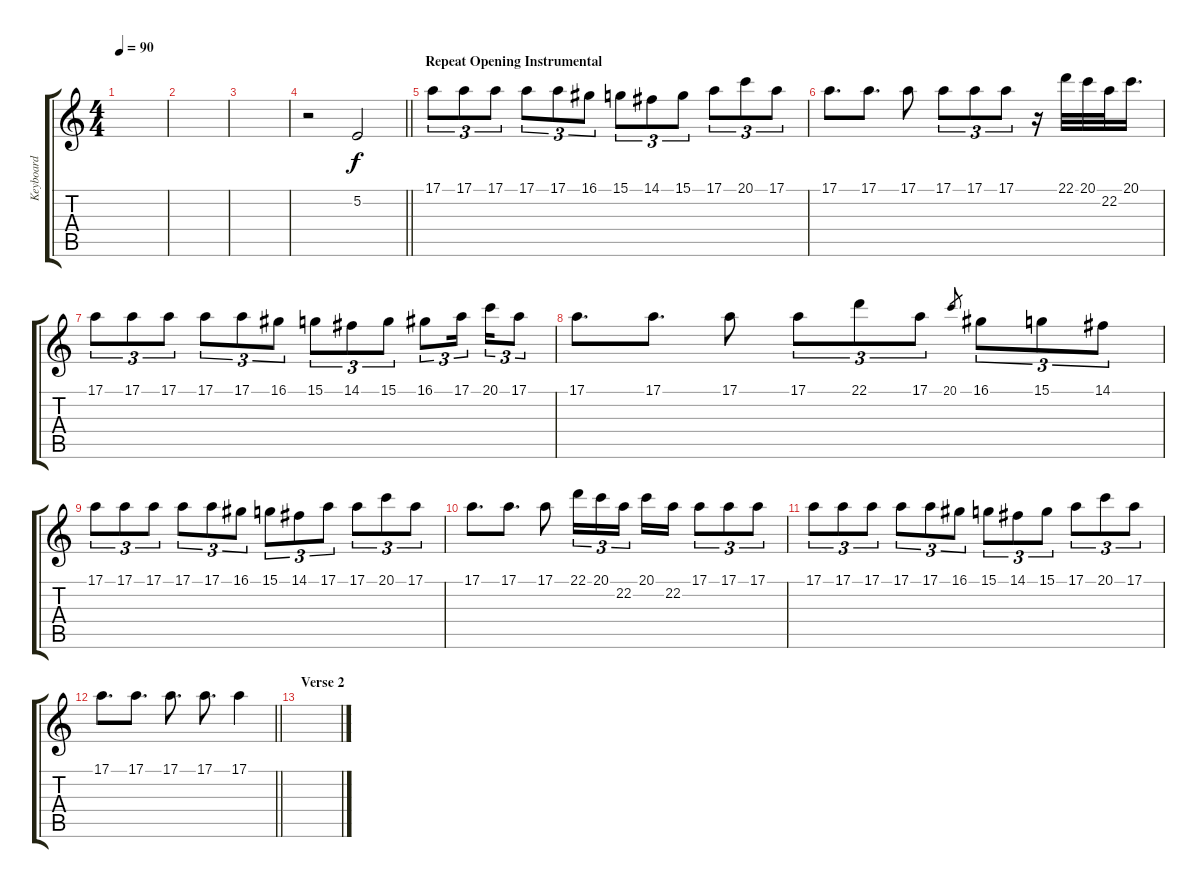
\track ("Keyboard" "Keyboard") {instrument electricpiano2}
\staff {score tabs}
\tuning (E4 B3 G3 D3 A2 E2) {hide}
\ts (4 4)
\tempo 90
\clef g2
\ks c
|
|
|
\barLineRight lightlight
r.2 5.2.2 |
\section ("" "Repeat Opening Instrumental")
17.1.8{tu (3 2) volume 10 instrument electricpiano2} 17.1.8{tu (3 2)} 17.1.8{tu (3 2)} 17.1.8{tu (3 2)} 17.1.8{tu (3 2)} 16.1.8{tu (3 2)} 15.1.8{tu (3 2)} 14.1.8{tu (3 2)} 15.1.8{tu (3 2)} 17.1.8{tu (3 2)} 20.1.8{tu (3 2)} 17.1.8{tu (3 2)} |
17.1.8{d} 17.1.8{d} 17.1.8 17.1.8{tu (3 2)} 17.1.8{tu (3 2)} 17.1.8{tu (3 2)} r.16 22.1.32 20.1.32 22.2.32 20.1.16{d} |
17.1.8{tu (3 2)} 17.1.8{tu (3 2)} 17.1.8{tu (3 2)} 17.1.8{tu (3 2)} 17.1.8{tu (3 2)} 16.1.8{tu (3 2)} 15.1.8{tu (3 2)} 14.1.8{tu (3 2)} 15.1.8{tu (3 2)} 16.1.8{tu (3 2)} 17.1.16{tu (3 2) beam splitsecondary} 20.1.16{tu (3 2)} 17.1.8{tu (3 2)} |
17.1.8{d} 17.1.8{d} 17.1.8 17.1.8{tu (3 2)} 22.1.8{tu (3 2)} 17.1.8{tu (3 2)} 20.1.8{gr} 16.1.8{tu (3 2)} 15.1.8{tu (3 2)} 14.1.8{tu (3 2)} |
17.1.8{tu (3 2)} 17.1.8{tu (3 2)} 17.1.8{tu (3 2)} 17.1.8{tu (3 2)} 17.1.8{tu (3 2)} 16.1.8{tu (3 2)} 15.1.8{tu (3 2)} 14.1.8{tu (3 2)} 17.1.8{tu (3 2)} 17.1.8{tu (3 2)} 20.1.8{tu (3 2)} 17.1.8{tu (3 2)} |
17.1.8{d} 17.1.8{d} 17.1.8 22.1.16{tu (3 2)} 20.1.16{tu (3 2)} 22.2.16{tu (3 2) beam splitsecondary} 20.1.16 22.2.16 17.1.8{tu (3 2)} 17.1.8{tu (3 2)} 17.1.8{tu (3 2)} |
17.1.8{tu (3 2)} 17.1.8{tu (3 2)} 17.1.8{tu (3 2)} 17.1.8{tu (3 2)} 17.1.8{tu (3 2)} 16.1.8{tu (3 2)} 15.1.8{tu (3 2)} 14.1.8{tu (3 2)} 15.1.8{tu (3 2)} 17.1.8{tu (3 2)} 20.1.8{tu (3 2)} 17.1.8{tu (3 2)} |
\barLineRight lightlight
17.1.8{d} 17.1.8{d} 17.1.8{d} 17.1.8{d} 17.1.4 |
\section ("" "Verse 2")
